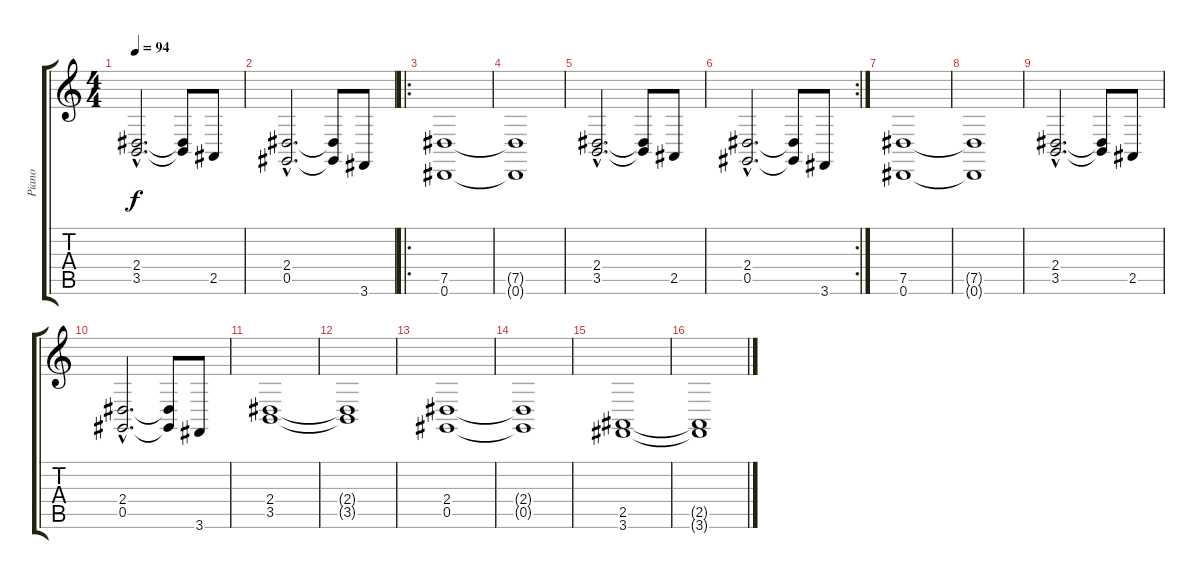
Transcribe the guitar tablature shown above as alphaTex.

\track ("Piano" "Piano") {instrument brightacousticpiano}
\staff {score tabs}
\tuning (Eb4 Bb3 Gb3 Db3 Ab2 Eb2) {hide}
\ts (4 4)
\tempo 94
\clef g2
\ks c
(2.4{hac} 3.5{hac}).2{d dy f} (2.4{t} 3.5{t}).8 2.5.8 |
(2.4{hac} 0.5{hac}).2{d} (2.4{t} 0.5{t}).8 3.6.8 |
\ro
(7.5 0.6).1 |
(7.5{t} 0.6{t}).1 |
(2.4{hac} 3.5{hac}).2{d} (2.4{t} 3.5{t}).8 2.5.8 |
\rc 2
(2.4{hac} 0.5{hac}).2{d} (2.4{t} 0.5{t}).8 3.6.8 |
(7.5 0.6).1 |
(7.5{t} 0.6{t}).1 |
(2.4{hac} 3.5{hac}).2{d} (2.4{t} 3.5{t}).8 2.5.8 |
(2.4{hac} 0.5{hac}).2{d} (2.4{t} 0.5{t}).8 3.6.8 |
(2.4 3.5).1 |
(2.4{t} 3.5{t}).1 |
(2.4 0.5).1 |
(2.4{t} 0.5{t}).1 |
(2.5 3.6).1 |
(2.5{t} 3.6{t}).1
